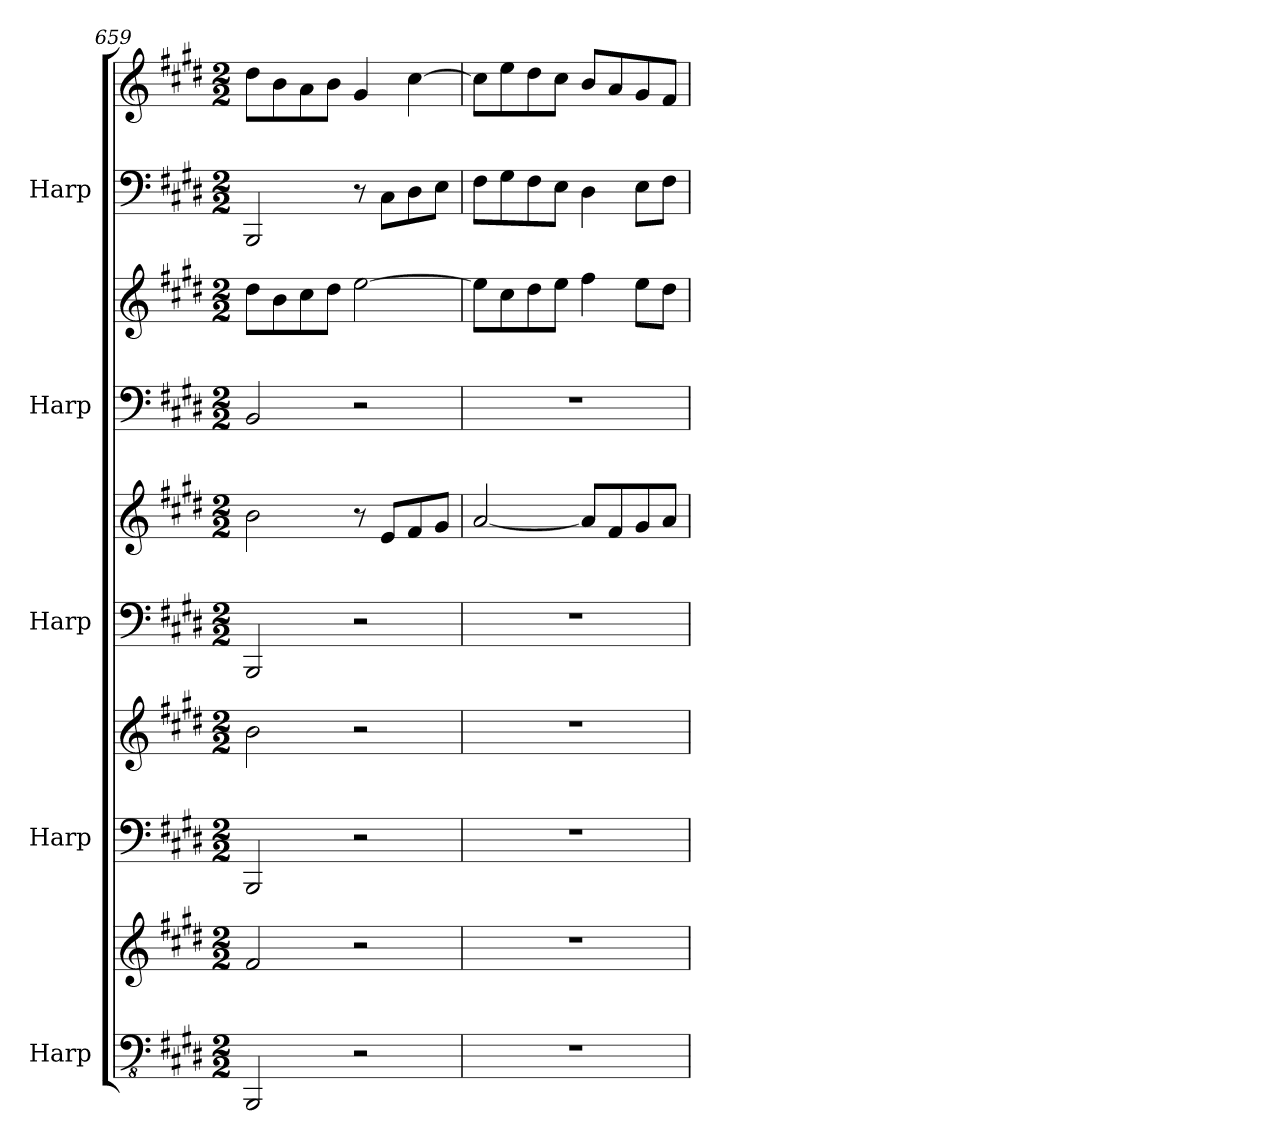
**kern	**kern	**kern	**kern	**kern	**kern	**kern	**kern	**kern	**kern
*part5	*part5	*part4	*part4	*part3	*part3	*part2	*part2	*part1	*part1
*staff10	*staff9	*staff8	*staff7	*staff6	*staff5	*staff4	*staff3	*staff2	*staff1
*I"Harp	*	*I"Harp	*	*I"Harp	*	*I"Harp	*	*I"Harp	*
*I'Hp	*	*I'Hp	*	*I'Hp	*	*I'Hp	*	*I'Hp	*
*clefFv4	*clefG2	*clefF4	*clefG2	*clefF4	*clefG2	*clefF4	*clefG2	*clefF4	*clefG2
*k[f#c#g#d#]	*k[f#c#g#d#]	*k[f#c#g#d#]	*k[f#c#g#d#]	*k[f#c#g#d#]	*k[f#c#g#d#]	*k[f#c#g#d#]	*k[f#c#g#d#]	*k[f#c#g#d#]	*k[f#c#g#d#]
*M2/2	*M2/2	*M2/2	*M2/2	*M2/2	*M2/2	*M2/2	*M2/2	*M2/2	*M2/2
=659	=659	=659	=659	=659	=659	=659	=659	=659	=659
2BBBB/	2f#/	2BBB/	2b\	2BBB/	2b\	2BB/	8dd#\L	2BBB/	8dd#\L
.	.	.	.	.	.	.	8b\	.	8b\
.	.	.	.	.	.	.	8cc#\	.	8a\
.	.	.	.	.	.	.	8dd#\J	.	8b\J
2r	2r	2r	2r	2r	8r	2r	[2ee\	8r	4g#/
.	.	.	.	.	8e/L	.	.	8C#\L	.
.	.	.	.	.	8f#/	.	.	8D#\	[4cc#\
.	.	.	.	.	8g#/J	.	.	8E\J	.
=660	=660	=660	=660	=660	=660	=660	=660	=660	=660
1r	1r	1r	1r	1r	[2a/	1r	8ee\L]	8F#\L	8cc#\L]
.	.	.	.	.	.	.	8cc#\	8G#\	8ee\
.	.	.	.	.	.	.	8dd#\	8F#\	8dd#\
.	.	.	.	.	.	.	8ee\J	8E\J	8cc#\J
.	.	.	.	.	8a/L]	.	4ff#\	4D#\	8b/L
.	.	.	.	.	8f#/	.	.	.	8a/
.	.	.	.	.	8g#/	.	8ee\L	8E\L	8g#/
.	.	.	.	.	8a/J	.	8dd#\J	8F#\J	8f#/J
=	=	=	=	=	=	=	=	=	=
*-	*-	*-	*-	*-	*-	*-	*-	*-	*-
